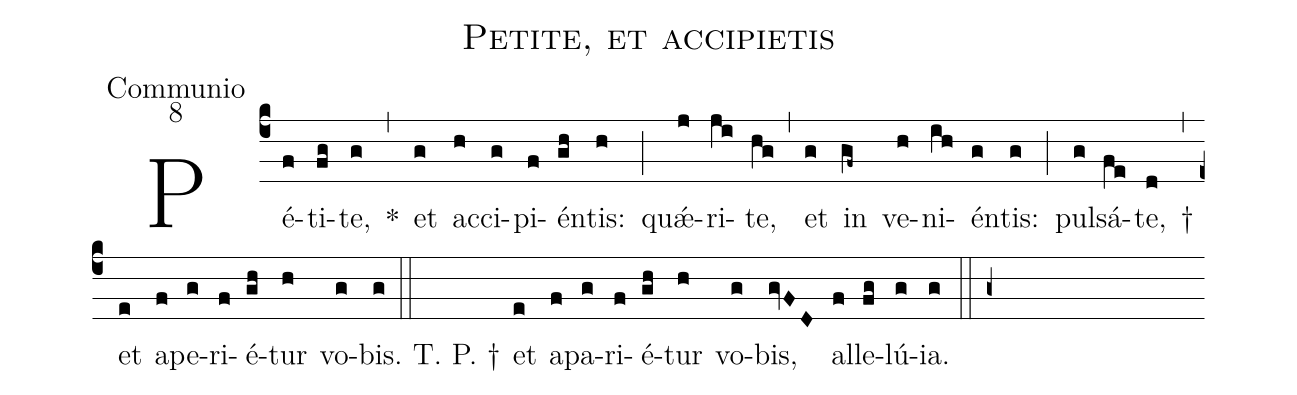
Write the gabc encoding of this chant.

name:Petite, et accipietis;
office-part:Communio;
mode:8;
%%
(c4) Pé(f)ti(fg)te,(g) *(,) et(g) ac(h)ci(g)pi(f)én(gh)tis:(h) (;) quǽ(j)ri(ji)te,(hg) (,) et(g) in(gf~) ve(h)ni(ih)én(g)tis:(g) (;) pul(g)sá(fe)te,(d) †(,) et(e) a(f)pe(g)ri(f)é(gh)tur(h) vo(g)bis.(g) (::) () T. P. †() et(e) a(f)pa(g)ri(f)é(gh)tur(h) vo(g)bis,(gvFD) al(f)le(fg)lú(g)ia.(g) (::g+)
